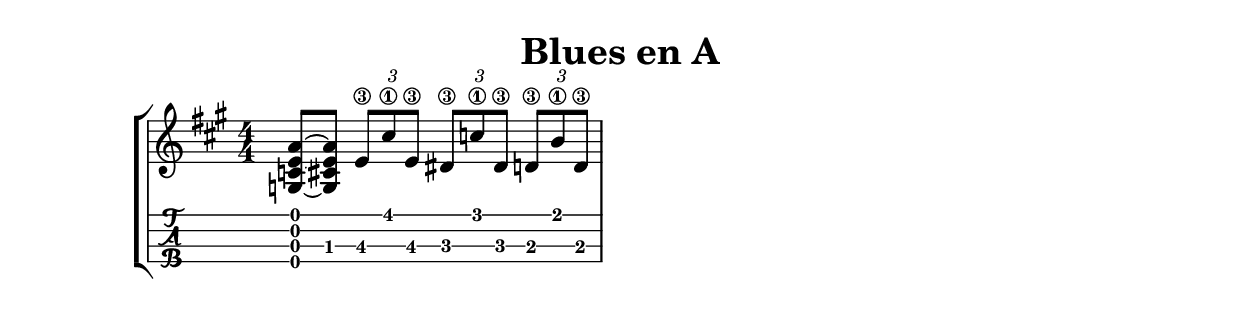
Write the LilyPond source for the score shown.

\header {
  title = "Blues en A"
  subtitle = ""
  subsubtile = "a"
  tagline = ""  % removed
}
%--- Introducción de las notas ---%
uno = \relative c' {
\key a \major
\numericTimeSignature
\time 4/4
<a' e c g>8~ <a e cis g> \tuplet 3/2 {e8\3 cis'\1 e,\3} \tuplet 3/2 {dis\3 c'\1 dis,\3} \tuplet 3/2 {d\3 b'\1 d,\3} 

	
}

%--- Partitura ---%
\score {
 \header {
      piece = ""
    }
	\new StaffGroup	
	<<
		\new Staff \uno
		\new TabStaff \uno
	>>
\layout{
	\context {
		\TabStaff
		stringTunings = #tenor-ukulele-tuning
	}
}
\midi{
	\tempo 4 = 120
}
}
